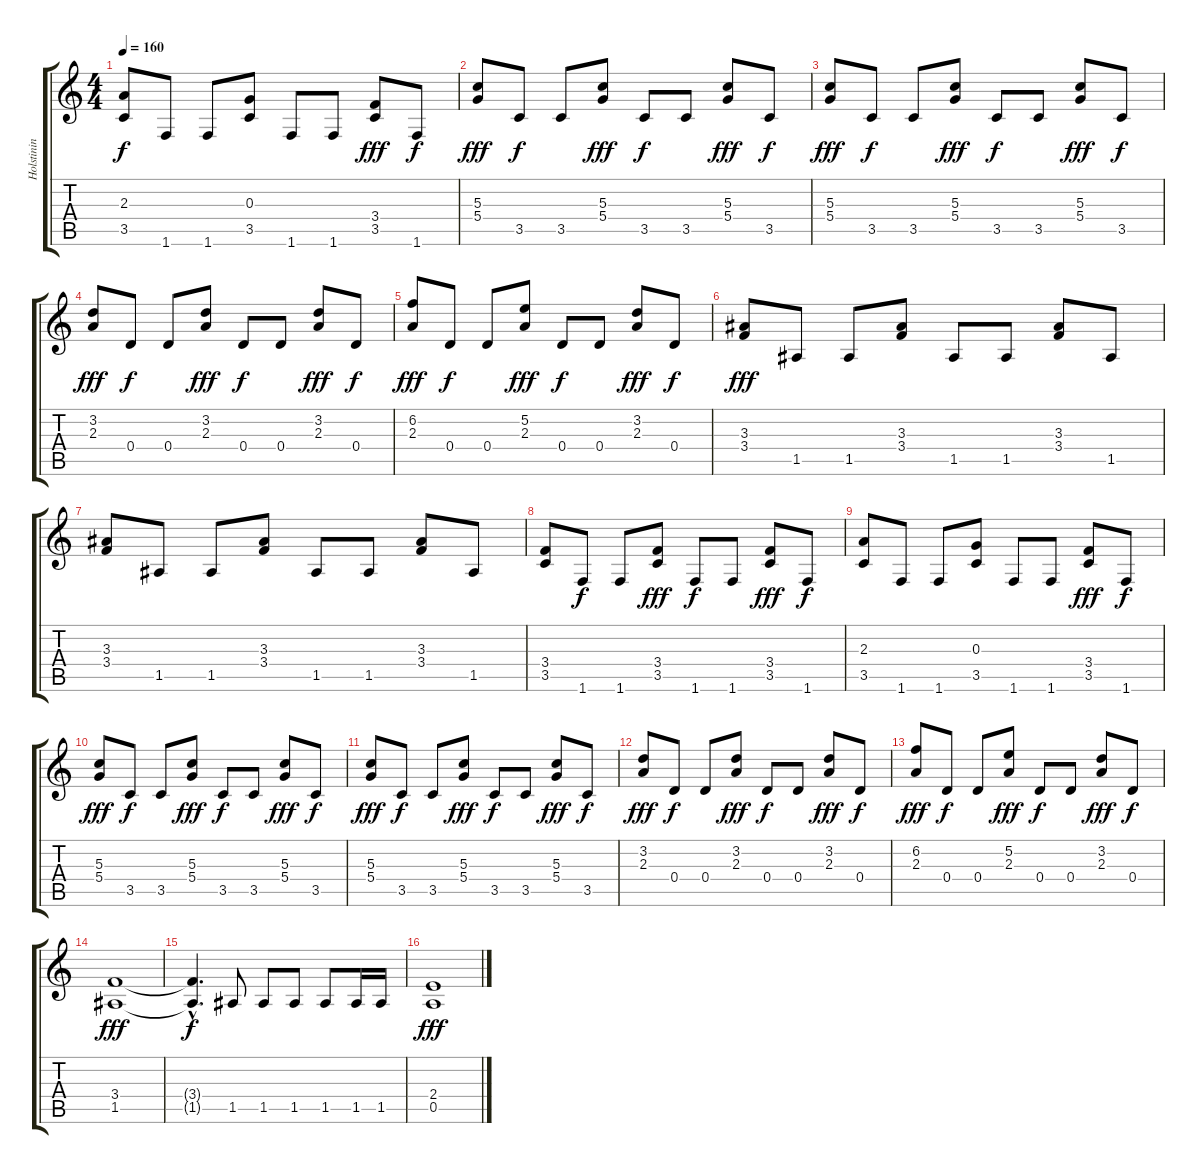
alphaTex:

\track ("Holstinin" "Holstinin") {instrument overdrivenguitar}
\staff {score tabs}
\tuning (E4 B3 G3 D3 A2 E2) {hide}
\ts (4 4)
\tempo 160
\clef g2
\ks c
(2.3 3.5).8{dy f} 1.6.8 1.6.8 (0.3 3.5).8 1.6.8 1.6.8 (3.4 3.5).8{dy fff} 1.6.8{dy f} |
(5.3 5.4).8{dy fff} 3.5.8{dy f} 3.5.8 (5.3 5.4).8{dy fff} 3.5.8{dy f} 3.5.8 (5.3 5.4).8{dy fff} 3.5.8{dy f} |
(5.3 5.4).8{dy fff} 3.5.8{dy f} 3.5.8 (5.3 5.4).8{dy fff} 3.5.8{dy f} 3.5.8 (5.3 5.4).8{dy fff} 3.5.8{dy f} |
(3.2 2.3).8{dy fff} 0.4.8{dy f} 0.4.8 (3.2 2.3).8{dy fff} 0.4.8{dy f} 0.4.8 (3.2 2.3).8{dy fff} 0.4.8{dy f} |
(6.2 2.3).8{dy fff} 0.4.8{dy f} 0.4.8 (5.2 2.3).8{dy fff} 0.4.8{dy f} 0.4.8 (3.2 2.3).8{dy fff} 0.4.8{dy f} |
(3.3 3.4).8{dy fff} 1.5.8 1.5.8 (3.3 3.4).8 1.5.8 1.5.8 (3.3 3.4).8 1.5.8 |
(3.3 3.4).8 1.5.8 1.5.8 (3.3 3.4).8 1.5.8 1.5.8 (3.3 3.4).8 1.5.8 |
(3.4 3.5).8 1.6.8{dy f} 1.6.8 (3.4 3.5).8{dy fff} 1.6.8{dy f} 1.6.8 (3.4 3.5).8{dy fff} 1.6.8{dy f} |
(2.3 3.5).8 1.6.8 1.6.8 (0.3 3.5).8 1.6.8 1.6.8 (3.4 3.5).8{dy fff} 1.6.8{dy f} |
(5.3 5.4).8{dy fff} 3.5.8{dy f} 3.5.8 (5.3 5.4).8{dy fff} 3.5.8{dy f} 3.5.8 (5.3 5.4).8{dy fff} 3.5.8{dy f} |
(5.3 5.4).8{dy fff} 3.5.8{dy f} 3.5.8 (5.3 5.4).8{dy fff} 3.5.8{dy f} 3.5.8 (5.3 5.4).8{dy fff} 3.5.8{dy f} |
(3.2 2.3).8{dy fff} 0.4.8{dy f} 0.4.8 (3.2 2.3).8{dy fff} 0.4.8{dy f} 0.4.8 (3.2 2.3).8{dy fff} 0.4.8{dy f} |
(6.2 2.3).8{dy fff} 0.4.8{dy f} 0.4.8 (5.2 2.3).8{dy fff} 0.4.8{dy f} 0.4.8 (3.2 2.3).8{dy fff} 0.4.8{dy f} |
(3.4 1.5).1{dy fff} |
(3.4{hac t} 1.5{hac t}).4{d dy f} 1.5.8 1.5.8 1.5.8 1.5.8 1.5.16 1.5.16 |
(2.4 0.5).1{dy fff}
